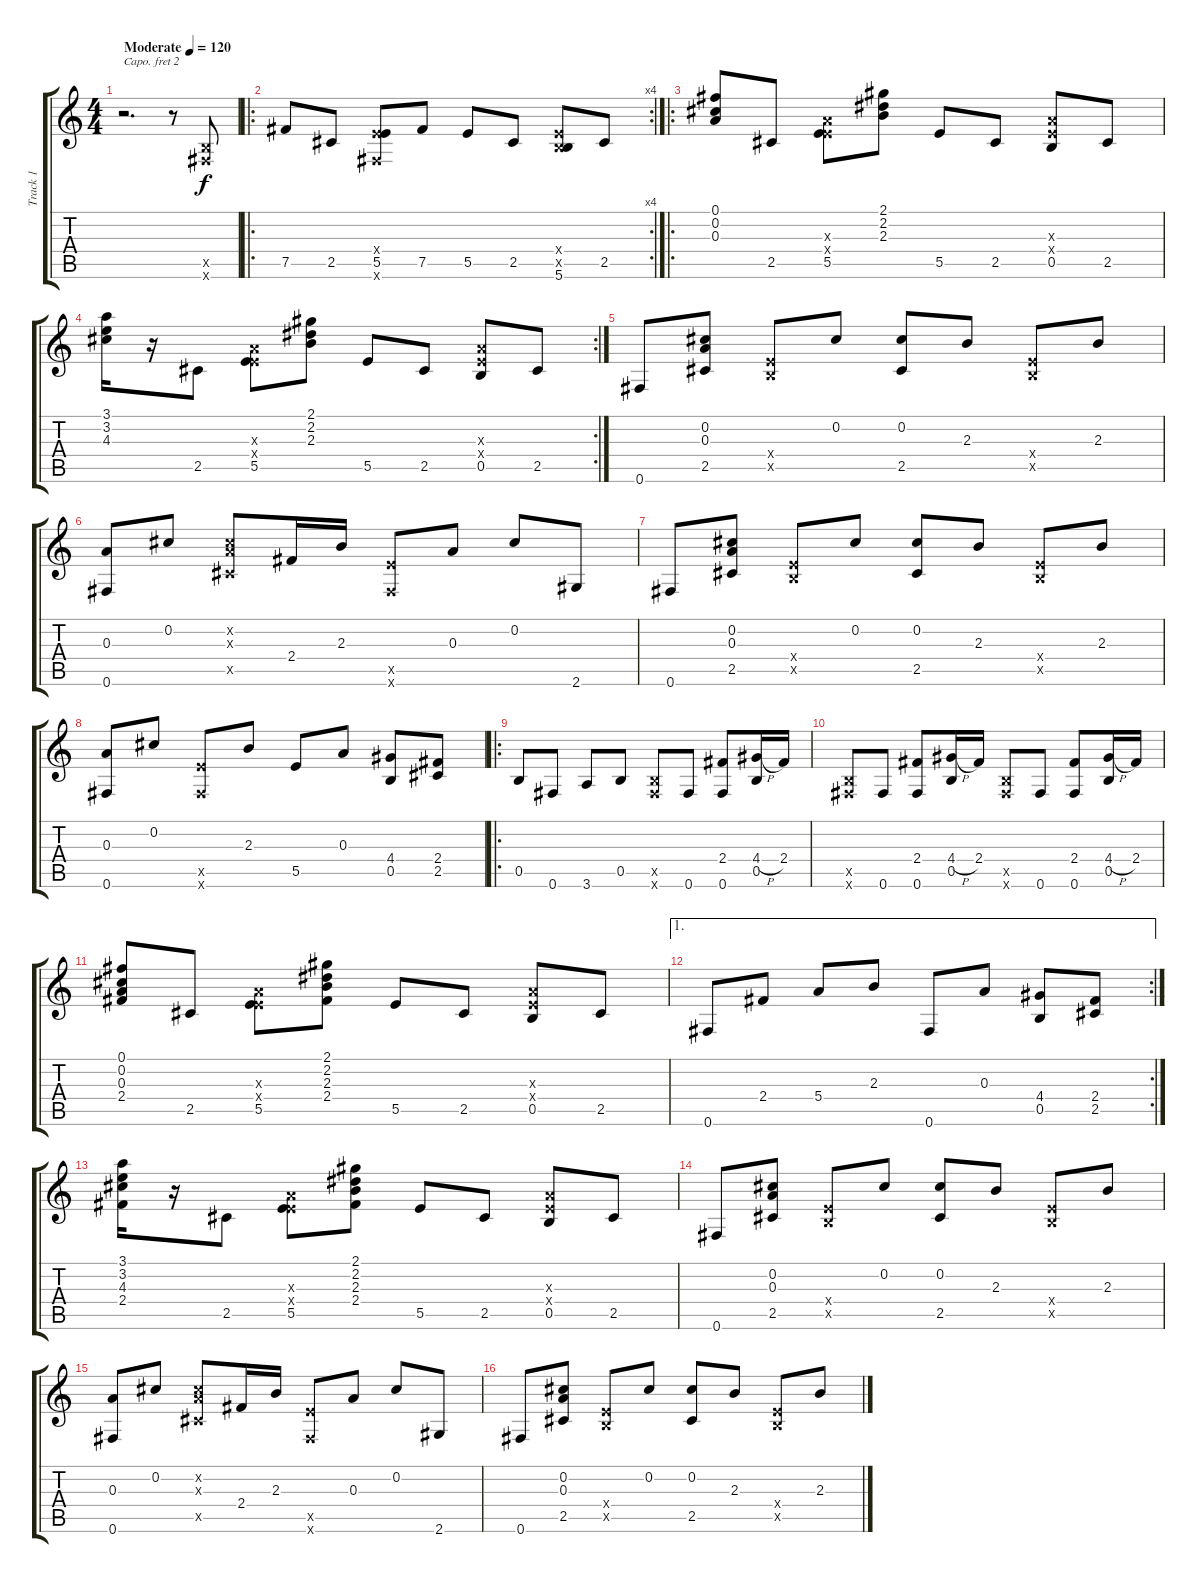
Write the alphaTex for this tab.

\track ("Track 1" "Track 1") {instrument acousticguitarsteel}
\staff {score tabs}
\capo 2
\tuning (E4 B3 G3 D3 A2 E2) {hide}
\ts (4 4)
\tempo (120 "Moderate")
\clef g2
\ks c
r.2{d dy f instrument acousticguitarsteel} r.8 (0.5{x} 0.6{x}).8 |
\ro
\rc 4
7.5.8 2.5.8 (0.4{x} 5.5 0.6{x}).8 7.5.8 5.5.8 2.5.8 (0.4{x} 0.5{x} 5.6).8 2.5.8 |
\ro
(0.1 0.2 0.3).8 2.5.8 (0.3{x} 0.4{x} 5.5).8 (2.1 2.2 2.3).8 5.5.8 2.5.8 (0.3{x} 0.4{x} 0.5).8 2.5.8 |
\rc 2
(3.1 3.2 4.3).16 r.16 2.5.8 (0.3{x} 0.4{x} 5.5).8 (2.1 2.2 2.3).8 5.5.8 2.5.8 (0.3{x} 0.4{x} 0.5).8 2.5.8 |
0.6.8 (0.2 0.3 2.5).8 (0.4{x} 0.5{x}).8 0.2.8 (0.2 2.5).8 2.3.8 (0.4{x} 0.5{x}).8 2.3.8 |
(0.3 0.6).8 0.2.8 (0.2{x} 0.3{x} 2.5{x}).8 2.4.16 2.3.16 (5.5{x} 0.6{x}).8 0.3.8 0.2.8 2.6.8 |
0.6.8 (0.2 0.3 2.5).8 (0.4{x} 0.5{x}).8 0.2.8 (0.2 2.5).8 2.3.8 (0.4{x} 0.5{x}).8 2.3.8 |
(0.3 0.6).8 0.2.8 (5.5{x} 0.6{x}).8 2.3.8 5.5.8 0.3.8 (4.4 0.5).8 (2.4 2.5).8 |
\ro
0.5.8 0.6.8 3.6.8 0.5.8 (0.5{x} 0.6{x}).8 0.6.8 (2.4 0.6).8 (4.4{h} 0.5).16 2.4.16 |
(0.5{x} 0.6{x}).8 0.6.8 (2.4 0.6).8 (4.4{h} 0.5).16 2.4.16 (0.5{x} 0.6{x}).8 0.6.8 (2.4 0.6).8 (4.4{h} 0.5).16 2.4.16 |
(0.1 0.2 0.3 2.4).8 2.5.8 (0.3{x} 0.4{x} 5.5).8 (2.1 2.2 2.3 2.4).8 5.5.8 2.5.8 (0.3{x} 0.4{x} 0.5).8 2.5.8 |
\ae 1
\rc 2
0.6.8 2.4.8 5.4.8 2.3.8 0.6.8 0.3.8 (4.4 0.5).8 (2.4 2.5).8 |
(3.1 3.2 4.3 2.4).16 r.16 2.5.8 (0.3{x} 0.4{x} 5.5).8 (2.1 2.2 2.3 2.4).8 5.5.8 2.5.8 (0.3{x} 0.4{x} 0.5).8 2.5.8 |
0.6.8 (0.2 0.3 2.5).8 (0.4{x} 0.5{x}).8 0.2.8 (0.2 2.5).8 2.3.8 (0.4{x} 0.5{x}).8 2.3.8 |
(0.3 0.6).8 0.2.8 (0.2{x} 0.3{x} 2.5{x}).8 2.4.16 2.3.16 (5.5{x} 0.6{x}).8 0.3.8 0.2.8 2.6.8 |
0.6.8 (0.2 0.3 2.5).8 (0.4{x} 0.5{x}).8 0.2.8 (0.2 2.5).8 2.3.8 (0.4{x} 0.5{x}).8 2.3.8
